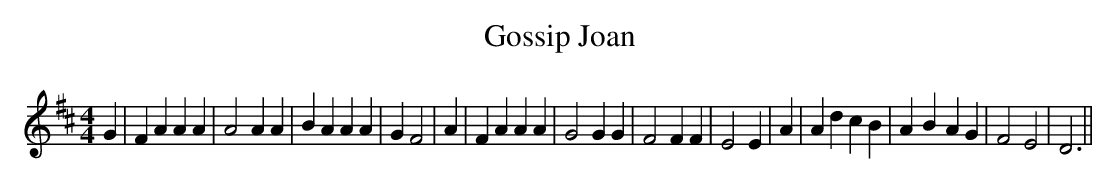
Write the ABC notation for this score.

X:1
T:Gossip Joan
M:4/4
L:1/4
K:D
 G| F A A A| A2 A A| B A A A| G F2| A| F A A A| G2 G G| F2 F F| E2 E|\
 A| A d c B| A- B- A G| F2 E2| D3||
